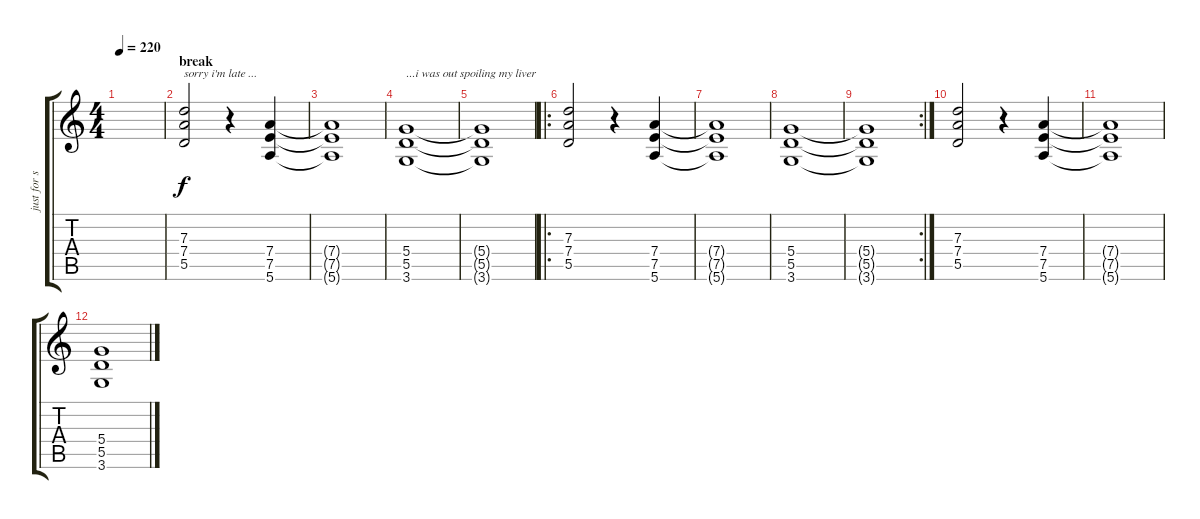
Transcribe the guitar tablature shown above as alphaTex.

\track ("just for sound" "just for s") {instrument distortionguitar}
\staff {score tabs}
\tuning (E4 B3 G3 D3 A2 E2) {hide}
\ts (4 4)
\tempo 220
\clef g2
\ks c
|
\section ("" "break")
(7.3 7.4 5.5).2{txt "sorry i'm late ..." instrument distortionguitar} r.4 (7.4 7.5 5.6).4 |
(7.4{t} 7.5{t} 5.6{t}).1 |
(5.4 5.5 3.6).1{txt "...i was out spoiling my liver"} |
(5.4{t} 5.5{t} 3.6{t}).1 |
\ro
(7.3 7.4 5.5).2 r.4 (7.4 7.5 5.6).4 |
(7.4{t} 7.5{t} 5.6{t}).1 |
(5.4 5.5 3.6).1 |
\rc 2
(5.4{t} 5.5{t} 3.6{t}).1 |
(7.3 7.4 5.5).2 r.4 (7.4 7.5 5.6).4 |
(7.4{t} 7.5{t} 5.6{t}).1 |
(5.4 5.5 3.6).1
